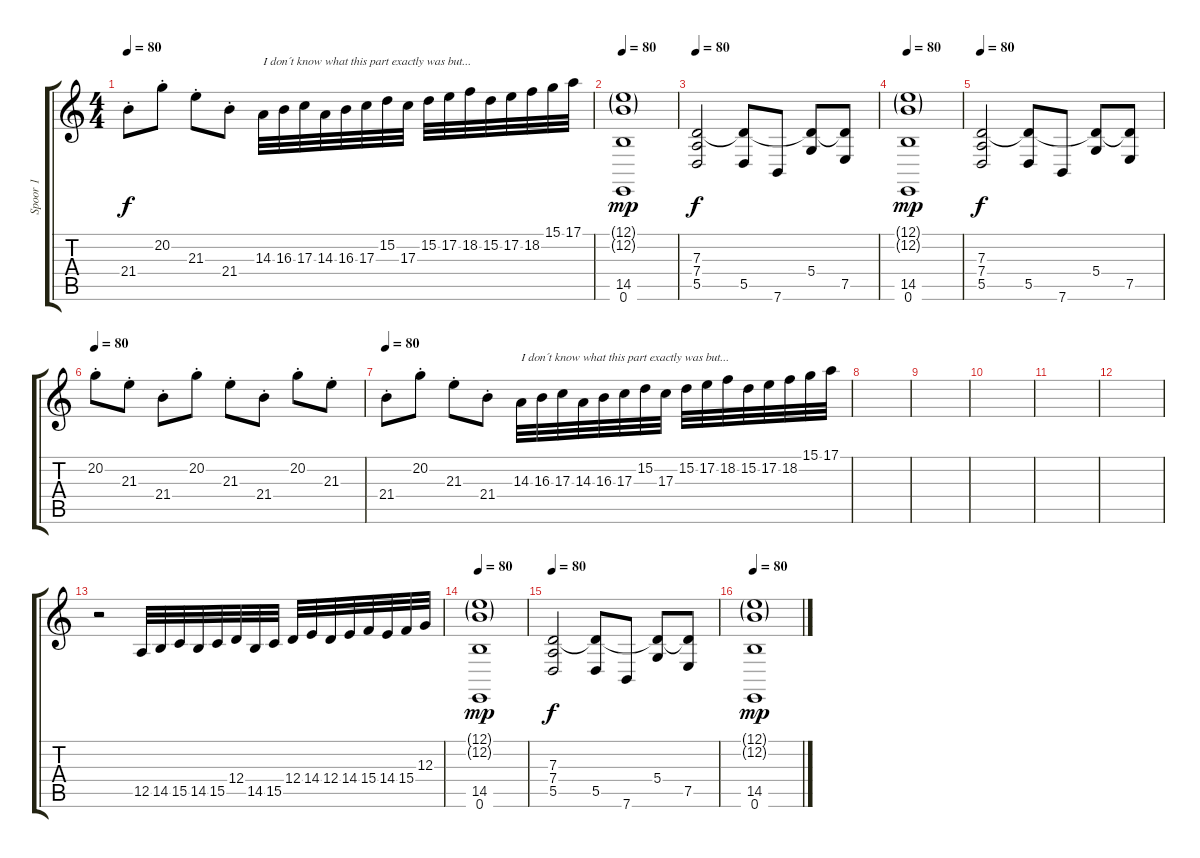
\track ("Spoor 1" "Spoor 1") {instrument lead1square}
\staff {score tabs}
\tuning (E4 B3 G3 D3 A2 E2) {hide}
\ts (4 4)
\tempo 80
\clef g2
\ks c
21.4{st}.8{dy f} 20.2{st}.8 21.3{st}.8 21.4{st}.8 14.3.32{txt "I don´t know what this part exactly was but..." volume 8 instrument lead5charang} 16.3.32 17.3.32 14.3.32 16.3.32 17.3.32 15.2.32 17.3.32 15.2.32 17.2.32 18.2.32 15.2.32 17.2.32 18.2.32 15.1.32 17.1.32 |
\tempo 80
(12.1{g} 12.2{g} 14.5 0.6).1{dy mp volume 6 instrument lead1square} |
\tempo 80
(7.3 7.4 5.5).2{dy f} (7.3{t} 5.5).8 7.6.8 (7.3{t} 5.4).8 (7.3{t} 7.5).8 |
\tempo 80
(12.1{g} 12.2{g} 14.5 0.6).1{dy mp instrument lead1square} |
\tempo 80
(7.3 7.4 5.5).2{dy f} (7.3{t} 5.5).8 7.6.8 (7.3{t} 5.4).8 (7.3{t} 7.5).8 |
\tempo 80
20.2{st}.8 21.3{st}.8 21.4{st}.8 20.2{st}.8 21.3{st}.8 21.4{st}.8 20.2{st}.8 21.3{st}.8 |
\tempo 80
21.4{st}.8 20.2{st}.8 21.3{st}.8 21.4{st}.8 14.3.32{txt "I don´t know what this part exactly was but..." volume 8 instrument lead5charang} 16.3.32 17.3.32 14.3.32 16.3.32 17.3.32 15.2.32 17.3.32 15.2.32 17.2.32 18.2.32 15.2.32 17.2.32 18.2.32 15.1.32 17.1.32 |
|
|
|
|
|
r.2 12.5.32{instrument lead5charang} 14.5.32 15.5.32 14.5.32 15.5.32 12.4.32 14.5.32 15.5.32 12.4.32 14.4.32 12.4.32 14.4.32 15.4.32 14.4.32 15.4.32 12.3.32 |
\tempo 80
(12.1{g} 12.2{g} 14.5 0.6).1{dy mp volume 6 instrument lead1square} |
\tempo 80
(7.3 7.4 5.5).2{dy f} (7.3{t} 5.5).8 7.6.8 (7.3{t} 5.4).8 (7.3{t} 7.5).8 |
\tempo 80
(12.1{g} 12.2{g} 14.5 0.6).1{dy mp volume 6 instrument lead1square}
